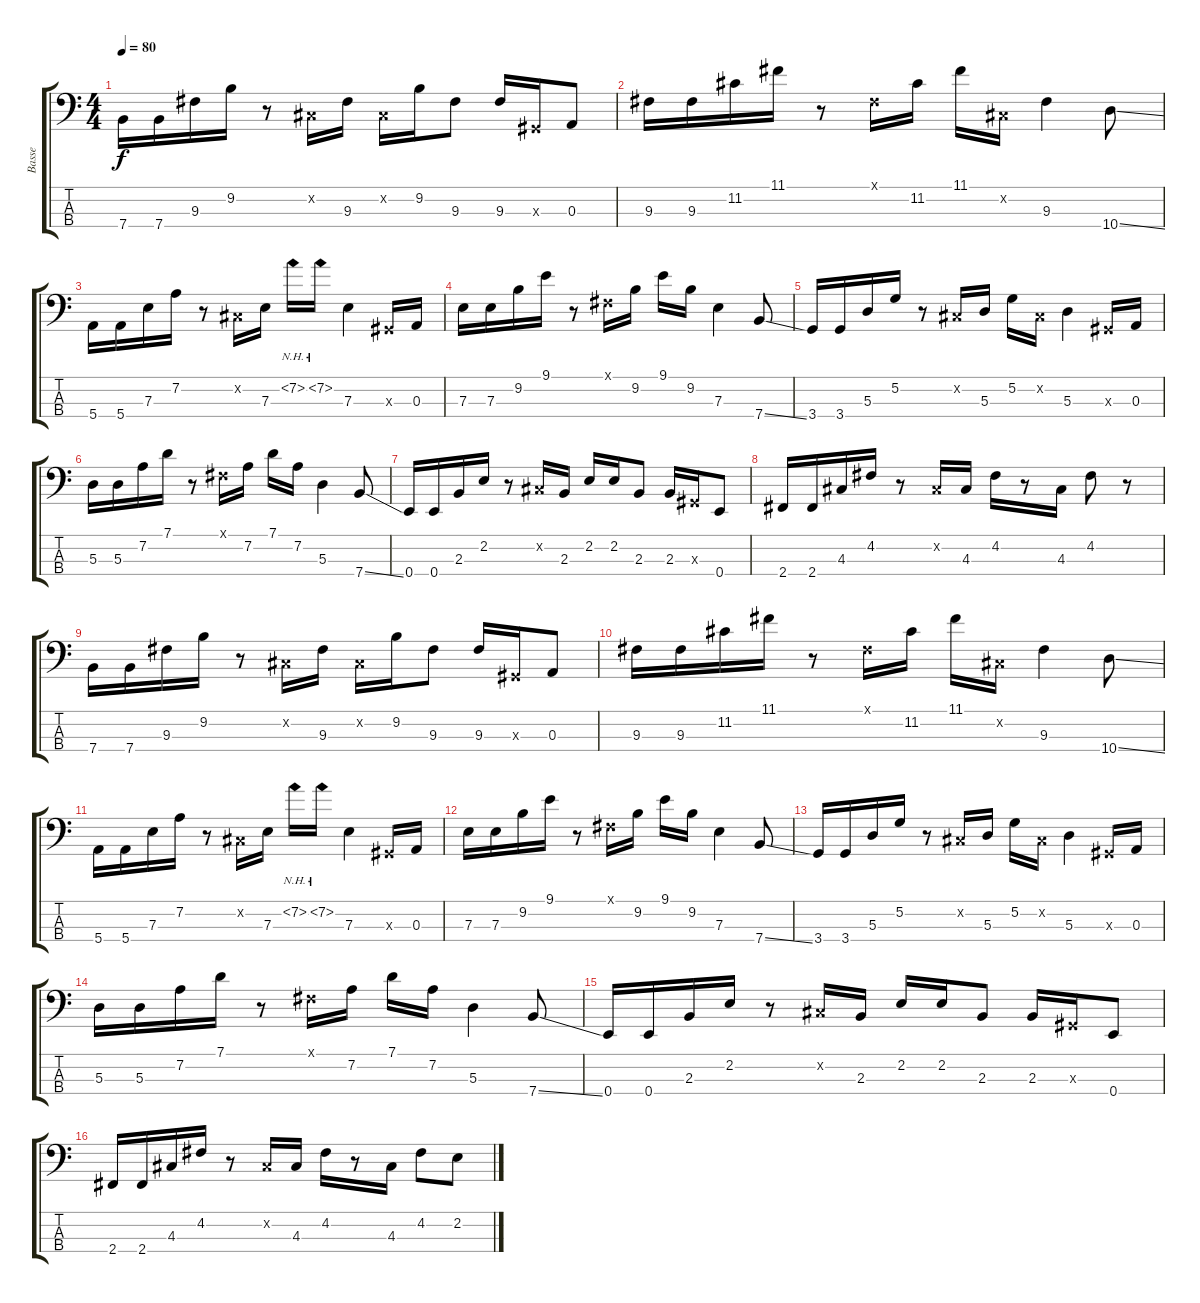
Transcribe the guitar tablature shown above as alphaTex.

\track ("Basse" "Basse") {instrument slapbass1}
\staff {score tabs}
\tuning (G2 D2 A1 E1) {hide}
\ts (4 4)
\tempo 80
\clef f4
\ks c
7.4.16{dy f} 7.4.16 9.3.16 9.2.16 r.8 -1.2{x}.16 9.3.16 -1.2{x}.16 9.2.16 9.3.8 9.3.16 -1.3{x}.16 0.3.8 |
9.3.16 9.3.16 11.2.16 11.1.16 r.8 -1.1{x}.16 11.2.16 11.1.16 -1.2{x}.16 9.3.4 10.4{ss}.8 |
5.4.16 5.4.16 7.3.16 7.2.16 r.8 -1.2{x}.16 7.3.16 7.2{nh}.16 7.2{nh}.16 7.3.4 -1.3{x}.16 0.3.16 |
7.3.16 7.3.16 9.2.16 9.1.16 r.8 -1.1{x}.16 9.2.16 9.1.16 9.2.16 7.3.4 7.4{ss}.8 |
3.4.16 3.4.16 5.3.16 5.2.16 r.8 -1.2{x}.16 5.3.16 5.2.16 -1.2{x}.16 5.3.4 -1.3{x}.16 0.3.16 |
5.3.16 5.3.16 7.2.16 7.1.16 r.8 -1.1{x}.16 7.2.16 7.1.16 7.2.16 5.3.4 7.4{ss}.8 |
0.4.16 0.4.16 2.3.16 2.2.16 r.8 -1.2{x}.16 2.3.16 2.2.16 2.2.16 2.3.8 2.3.16 -1.3{x}.16 0.4.8 |
2.4.16 2.4.16 4.3.16 4.2.16 r.8 -1.2{x}.16 4.3.16 4.2.16 r.8 4.3.16 4.2.8 r.8 |
7.4.16 7.4.16 9.3.16 9.2.16 r.8 -1.2{x}.16 9.3.16 -1.2{x}.16 9.2.16 9.3.8 9.3.16 -1.3{x}.16 0.3.8 |
9.3.16 9.3.16 11.2.16 11.1.16 r.8 -1.1{x}.16 11.2.16 11.1.16 -1.2{x}.16 9.3.4 10.4{ss}.8 |
5.4.16 5.4.16 7.3.16 7.2.16 r.8 -1.2{x}.16 7.3.16 7.2{nh}.16 7.2{nh}.16 7.3.4 -1.3{x}.16 0.3.16 |
7.3.16 7.3.16 9.2.16 9.1.16 r.8 -1.1{x}.16 9.2.16 9.1.16 9.2.16 7.3.4 7.4{ss}.8 |
3.4.16 3.4.16 5.3.16 5.2.16 r.8 -1.2{x}.16 5.3.16 5.2.16 -1.2{x}.16 5.3.4 -1.3{x}.16 0.3.16 |
5.3.16 5.3.16 7.2.16 7.1.16 r.8 -1.1{x}.16 7.2.16 7.1.16 7.2.16 5.3.4 7.4{ss}.8 |
0.4.16 0.4.16 2.3.16 2.2.16 r.8 -1.2{x}.16 2.3.16 2.2.16 2.2.16 2.3.8 2.3.16 -1.3{x}.16 0.4.8 |
2.4.16 2.4.16 4.3.16 4.2.16 r.8 -1.2{x}.16 4.3.16 4.2.16 r.8 4.3.16 4.2.8 2.2{ss}.8
